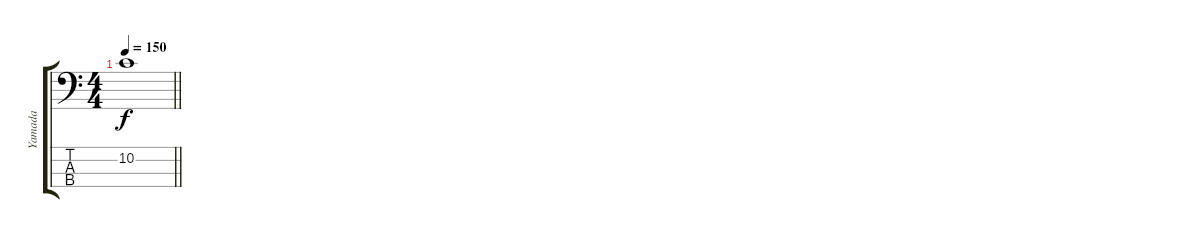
\track ("Yamada" "Yamada") {instrument electricbasspick}
\staff {score tabs}
\tuning (G2 D2 A1 E1) {hide}
\ts (4 4)
\tempo 150
\clef f4
\barLineRight lightlight
\ks c
10.2{t}.1{dy f}
